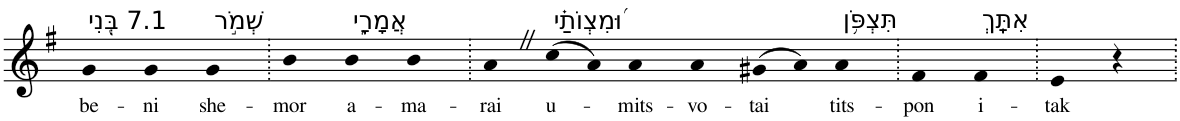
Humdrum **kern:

**kern	**text
*part1	*part1
*staff1	*staff1
*I"Piano	*
*I'Pno	*
*clefG2	*
*k[f#]	*
*G:	*
=1	=1
!LO:TX:a:t=7.1 בְּ֭נִי	!
!	!LO:LY:b
4g	be-
!	!LO:LY:b
4g	-ni
!LO:TX:a:t=שְׁמֹ֣ר	!
!	!LO:LY:b
4g	she-
=2.	=2.
!	!LO:LY:b
4b	-mor
!LO:TX:a:t=אֲמָרָ֑י	!
!	!LO:LY:b
4b	a-
!	!LO:LY:b
4b	-ma-
=3.	=3.
!	!LO:LY:b
4aZ	-rai
!LO:TX:a:t=וּ֝מִצְוֺתַ֗י	!
!	!LO:LY:b
(>8cc	u-
8a)	.
!	!LO:LY:b
4a	-mits-
!	!LO:LY:b
4a	-vo-
!	!LO:LY:b
(>8g#X	-tai
8a)	.
!LO:TX:a:t=תִּצְפֹּ֥ן	!
!	!LO:LY:b
4a	tits-
=4.	=4.
!	!LO:LY:b
4f#	-pon
!LO:TX:a:t=אִתָּֽךְ	!
!	!LO:LY:b
4f#	i-
=5.	=5.
!	!LO:LY:b
4e	-tak
4r	.
=.	=.
*-	*-
